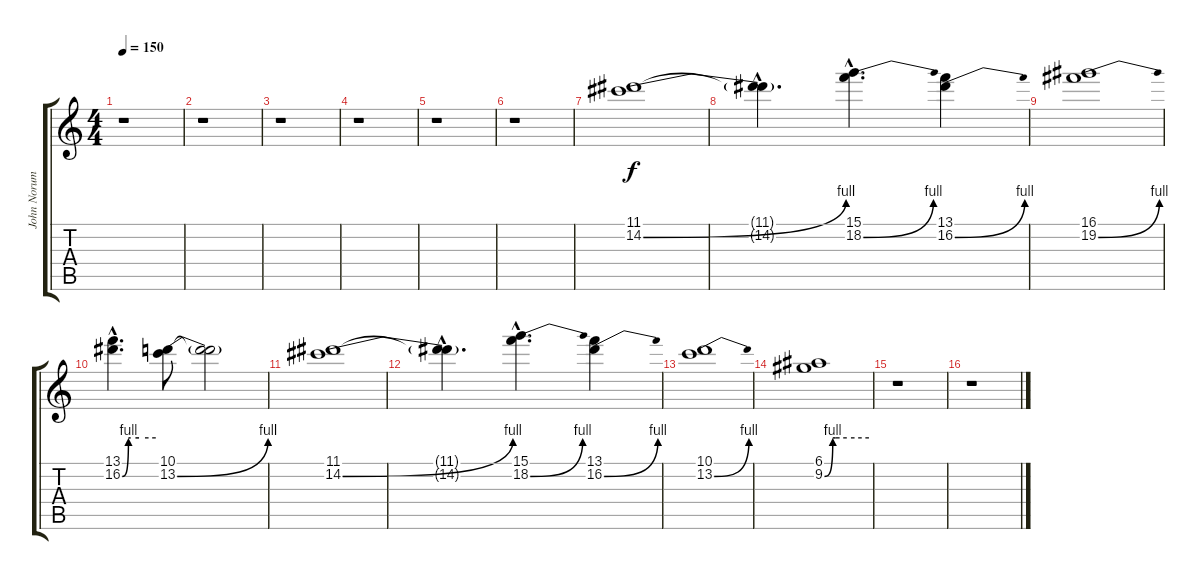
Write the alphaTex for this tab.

\track ("John Norum Lead I" "John Norum") {instrument overdrivenguitar}
\staff {score tabs}
\tuning (E4 B3 G3 D3 A2 E2) {hide}
\ts (4 4)
\tempo 150
\clef g2
\ks c
r.1{dy f} |
r.1 |
r.1 |
r.1 |
r.1 |
r.1 |
(11.1 14.2{be (bend 0 0 60 4)}).1 |
(11.1{hac t} 14.2{hac t}).4{d} (15.1{hac} 18.2{be (bend 0 0 60 4) hac}).4{d} (13.1 16.2{be (bend 0 0 60 4)}).4 |
(16.1 19.2{be (bend 0 0 60 4)}).1 |
(13.1{hac} 16.2{be (custom 0 0 11 4 15 4 30 4 60 4) hac}).4{d} (10.1 13.2{be (bend 0 0 60 4)}).8 (10.1{t} 13.2{t}).2 |
(11.1 14.2{be (bend 0 0 60 4)}).1 |
(11.1{hac t} 14.2{hac t}).4{d} (15.1{hac} 18.2{be (bend 0 0 60 4) hac}).4{d} (13.1 16.2{be (bend 0 0 60 4)}).4 |
(10.1 13.2{be (bend 0 0 60 4)}).1 |
(6.1 9.2{be (custom 0 0 11 4 15 4 30 4 60 4)}).1 |
r.1 |
r.1
